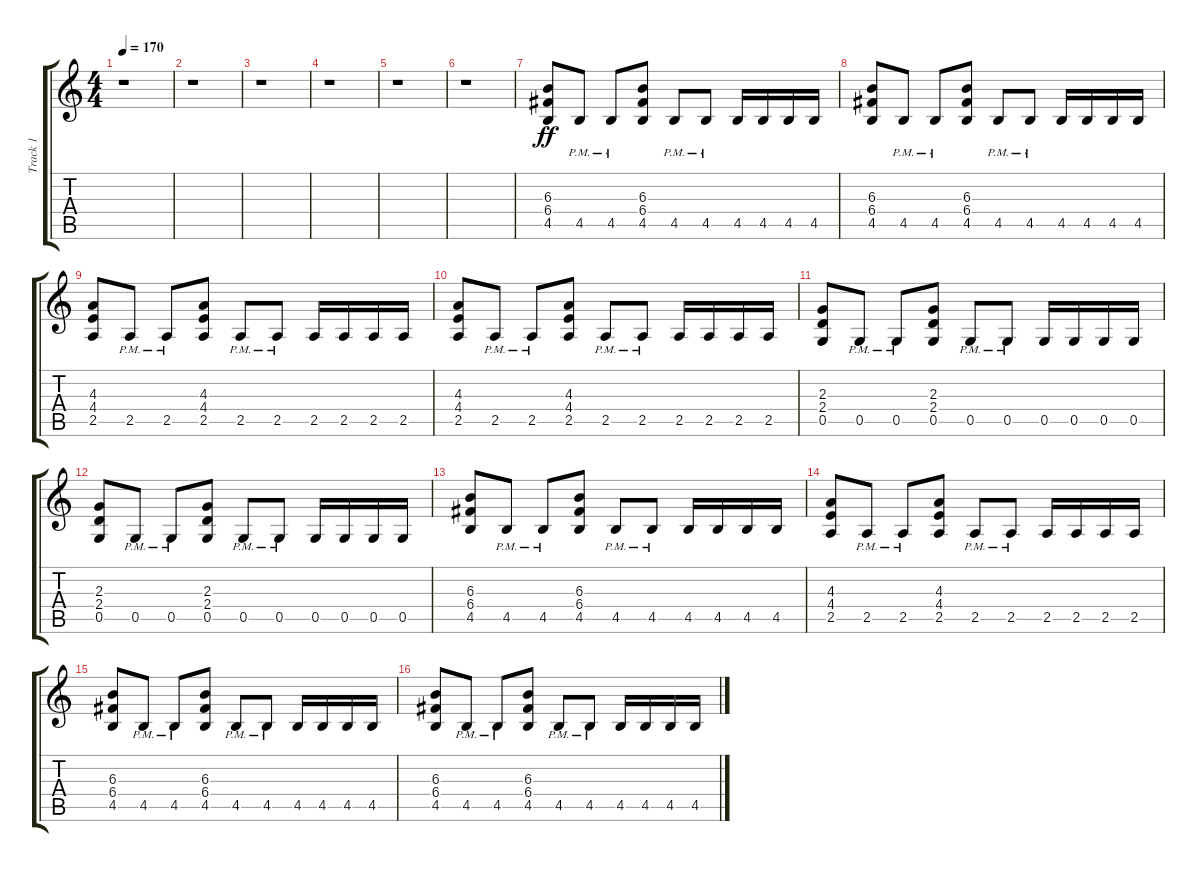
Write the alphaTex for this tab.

\track ("Track 1" "Track 1") {instrument distortionguitar}
\staff {score tabs}
\tuning (D4 A3 F3 C3 G2 D2) {hide}
\ts (4 4)
\tempo 170
\clef g2
\ks c
r.1{dy ff} |
r.1 |
r.1 |
r.1 |
r.1 |
r.1 |
(6.3 6.4 4.5).8{volume 16} 4.5{pm}.8 4.5{pm}.8 (6.3 6.4 4.5).8 4.5{pm}.8 4.5{pm}.8 4.5.16 4.5.16 4.5.16 4.5.16 |
(6.3 6.4 4.5).8 4.5{pm}.8 4.5{pm}.8 (6.3 6.4 4.5).8 4.5{pm}.8 4.5{pm}.8 4.5.16 4.5.16 4.5.16 4.5.16 |
(4.3 4.4 2.5).8 2.5{pm}.8 2.5{pm}.8 (4.3 4.4 2.5).8 2.5{pm}.8 2.5{pm}.8 2.5.16 2.5.16 2.5.16 2.5.16 |
(4.3 4.4 2.5).8 2.5{pm}.8 2.5{pm}.8 (4.3 4.4 2.5).8 2.5{pm}.8 2.5{pm}.8 2.5.16 2.5.16 2.5.16 2.5.16 |
(2.3 2.4 0.5).8 0.5{pm}.8 0.5{pm}.8 (2.3 2.4 0.5).8 0.5{pm}.8 0.5{pm}.8 0.5.16 0.5.16 0.5.16 0.5.16 |
(2.3 2.4 0.5).8 0.5{pm}.8 0.5{pm}.8 (2.3 2.4 0.5).8 0.5{pm}.8 0.5{pm}.8 0.5.16 0.5.16 0.5.16 0.5.16 |
(6.3 6.4 4.5).8 4.5{pm}.8 4.5{pm}.8 (6.3 6.4 4.5).8 4.5{pm}.8 4.5{pm}.8 4.5.16 4.5.16 4.5.16 4.5.16 |
(4.3 4.4 2.5).8 2.5{pm}.8 2.5{pm}.8 (4.3 4.4 2.5).8 2.5{pm}.8 2.5{pm}.8 2.5.16 2.5.16 2.5.16 2.5.16 |
(6.3 6.4 4.5).8 4.5{pm}.8 4.5{pm}.8 (6.3 6.4 4.5).8 4.5{pm}.8 4.5{pm}.8 4.5.16 4.5.16 4.5.16 4.5.16 |
(6.3 6.4 4.5).8 4.5{pm}.8 4.5{pm}.8 (6.3 6.4 4.5).8 4.5{pm}.8 4.5{pm}.8 4.5.16 4.5.16 4.5.16 4.5.16
